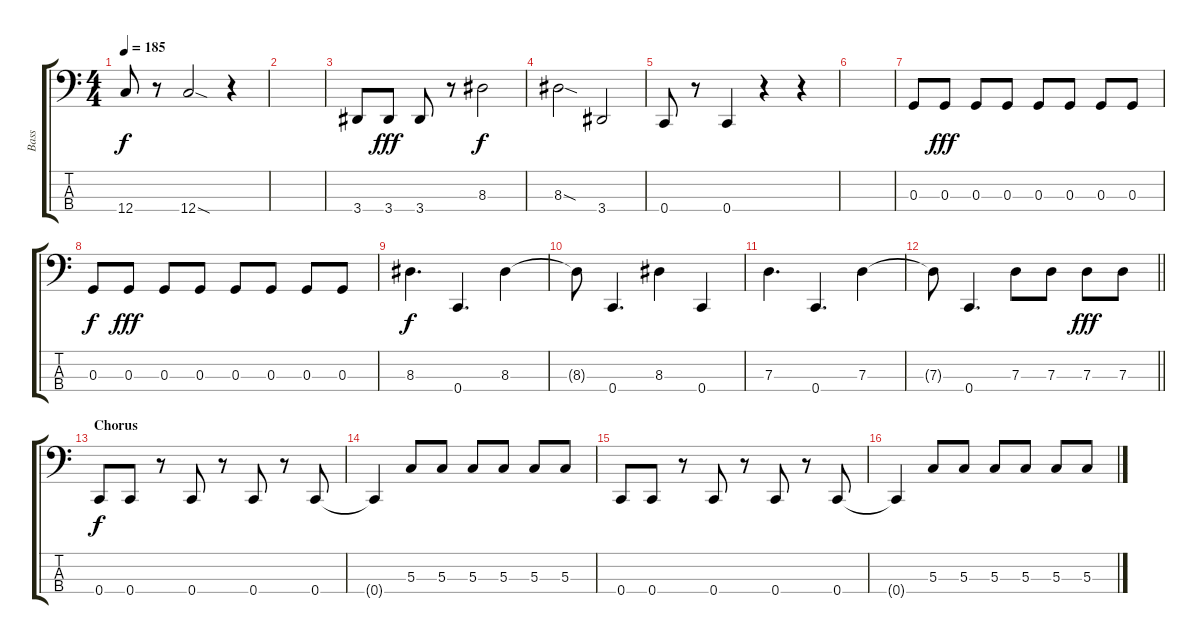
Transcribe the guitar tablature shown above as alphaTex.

\track ("Bass" "Bass") {instrument electricbassfinger}
\staff {score tabs}
\tuning (F2 C2 G1 C1) {hide}
\ts (4 4)
\tempo 185
\clef f4
\ks c
12.4.8{dy f} r.8 12.4{sod}.2 r.4 |
|
3.4.8 3.4.8{dy fff} 3.4.8 r.8 8.3.2{dy f} |
8.3{sod}.2 3.4.2 |
0.4.8 r.8 0.4.4 r.4 r.4 |
|
0.3.8 0.3.8{dy fff} 0.3.8 0.3.8 0.3.8 0.3.8 0.3.8 0.3.8 |
0.3.8{dy f} 0.3.8{dy fff} 0.3.8 0.3.8 0.3.8 0.3.8 0.3.8 0.3.8 |
8.3.4{d dy f volume 13} 0.4.4{d} 8.3.4 |
8.3{t}.8 0.4.4{d} 8.3.4 0.4.4 |
7.3.4{d} 0.4.4{d} 7.3.4 |
\barLineRight lightlight
7.3{t}.8 0.4.4{d} 7.3.8 7.3.8 7.3.8{dy fff} 7.3.8 |
\section ("" "Chorus")
0.4.8{dy f} 0.4.8 r.8 0.4.8 r.8 0.4.8 r.8 0.4.8 |
0.4{t}.4 5.3.8 5.3.8 5.3.8 5.3.8 5.3.8 5.3.8 |
0.4.8 0.4.8 r.8 0.4.8 r.8 0.4.8 r.8 0.4.8 |
0.4{t}.4 5.3.8 5.3.8 5.3.8 5.3.8 5.3.8 5.3.8
